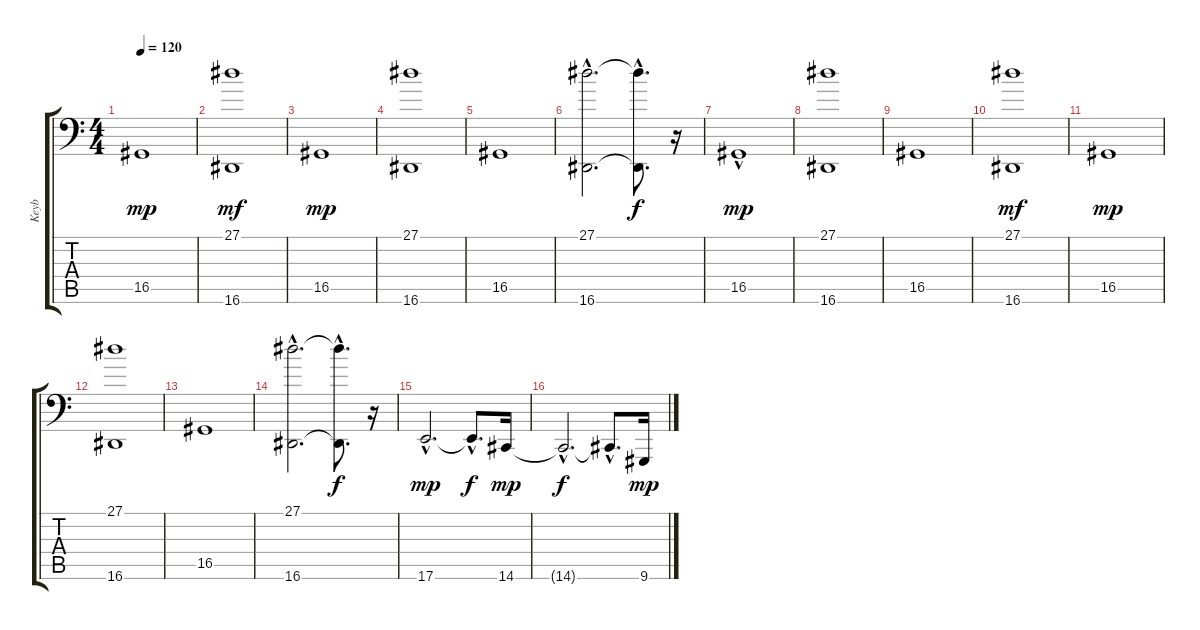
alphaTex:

\track ("Keyb" "Keyb") {instrument synthstrings1}
\staff {score tabs}
\tuning (C3 G2 D2 A1 E1 B0) {hide}
\ts (4 4)
\tempo 120
\clef f4
\ks c
16.5.1{dy mp} |
(27.1 16.6).1{dy mf} |
16.5.1{dy mp} |
(27.1 16.6).1 |
16.5.1 |
(27.1{hac} 16.6{hac}).2{d} (27.1{hac t} 16.6{hac t}).8{d dy f} r.16 |
16.5{hac}.1{dy mp} |
(27.1 16.6).1 |
16.5.1 |
(27.1 16.6).1{dy mf} |
16.5.1{dy mp} |
(27.1 16.6).1 |
16.5.1 |
(27.1{hac} 16.6{hac}).2{d} (27.1{hac t} 16.6{hac t}).8{d dy f} r.16 |
17.6{hac}.2{d dy mp} 17.6{hac t}.8{d dy f} 14.6.16{dy mp} |
14.6{hac t}.2{d dy f} 14.6{hac t}.8{d} 9.6.16{dy mp}
